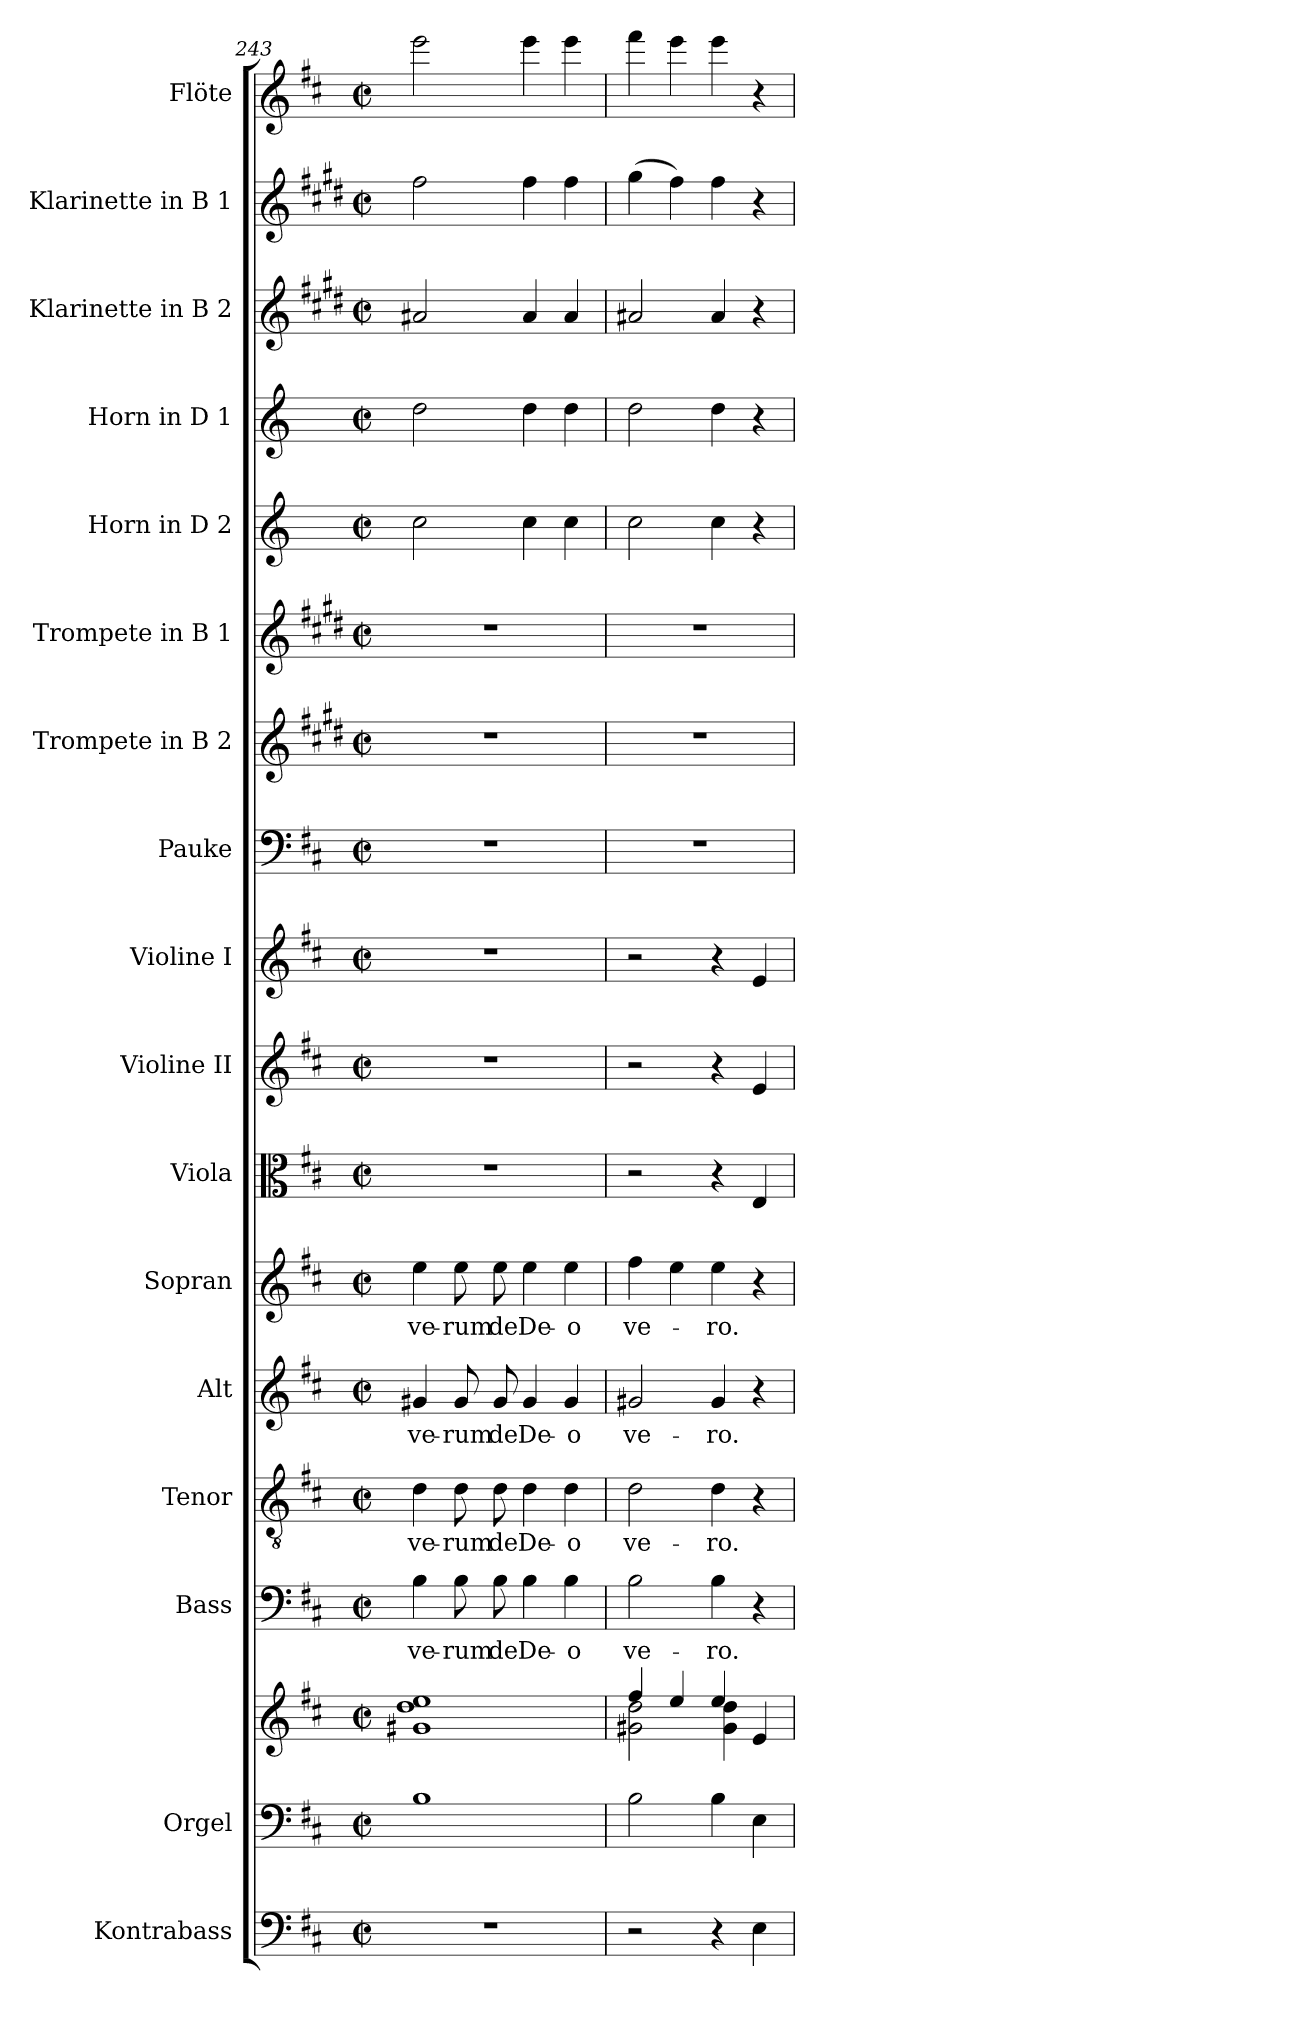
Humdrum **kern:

**kern	**kern	**kern	**kern	**text	**kern	**text	**kern	**text	**kern	**text	**kern	**kern	**kern	**kern	**kern	**kern	**kern	**kern	**kern	**kern	**kern
*part17	*part16	*part16	*part15	*part15	*part14	*part14	*part13	*part13	*part12	*part12	*part11	*part10	*part9	*part8	*part7	*part6	*part5	*part4	*part3	*part2	*part1
*staff18	*staff17	*staff16	*staff15	*staff15	*staff14	*staff14	*staff13	*staff13	*staff12	*staff12	*staff11	*staff10	*staff9	*staff8	*staff7	*staff6	*staff5	*staff4	*staff3	*staff2	*staff1
*I"Kontrabass	*I"Orgel	*	*I"Bass	*	*I"Tenor	*	*I"Alt	*	*I"Sopran	*	*I"Viola	*I"Violine II	*I"Violine I	*I"Pauke	*I"Trompete in B 2	*I"Trompete in B 1	*I"Horn in D 2	*I"Horn in D 1	*I"Klarinette in B 2	*I"Klarinette in B 1	*I"Flöte
*I'Kb.	*I'Org.	*	*I'B	*	*I'T	*	*I'A	*	*I'S	*	*I'Vla.	*I'Vl. II	*I'Vl. I	*I'Pk.	*I'Trp. 2	*I'Trp. 1	*I'Hrn. 2	*I'Hrn. 1	*I'Kl. 2	*I'Kl. 1	*I'Fl.
*clefF4	*clefF4	*clefG2	*clefF4	*	*clefGv2	*	*clefG2	*	*clefG2	*	*clefC3	*clefG2	*clefG2	*clefF4	*clefG2	*clefG2	*clefG2	*clefG2	*clefG2	*clefG2	*clefG2
*ITrd7c12	*	*	*	*	*	*	*	*	*	*	*	*	*	*	*ITrd1c2	*ITrd1c2	*ITrd-1c-2	*ITrd-1c-2	*ITrd1c2	*ITrd1c2	*
*k[f#c#]	*k[f#c#]	*k[f#c#]	*k[f#c#]	*	*k[f#c#]	*	*k[f#c#]	*	*k[f#c#]	*	*k[f#c#]	*k[f#c#]	*k[f#c#]	*k[f#c#]	*k[f#c#]	*k[f#c#]	*k[f#c#]	*k[f#c#]	*k[f#c#]	*k[f#c#]	*k[f#c#]
*D:	*D:	*D:	*D:	*	*D:	*	*D:	*	*D:	*	*D:	*D:	*D:	*D:	*D:	*D:	*D:	*D:	*D:	*D:	*D:
*M2/2	*M2/2	*M2/2	*M2/2	*	*M2/2	*	*M2/2	*	*M2/2	*	*M2/2	*M2/2	*M2/2	*M2/2	*M2/2	*M2/2	*M2/2	*M2/2	*M2/2	*M2/2	*M2/2
*met(c|)	*met(c|)	*met(c|)	*met(c|)	*	*met(c|)	*	*met(c|)	*	*met(c|)	*	*met(c|)	*met(c|)	*met(c|)	*met(c|)	*met(c|)	*met(c|)	*met(c|)	*met(c|)	*met(c|)	*met(c|)	*met(c|)
=243	=243	=243	=243	=243	=243	=243	=243	=243	=243	=243	=243	=243	=243	=243	=243	=243	=243	=243	=243	=243	=243
!	!	!	!	!LO:LY:b	!	!LO:LY:b	!	!LO:LY:b	!	!LO:LY:b	!	!	!	!	!	!	!	!	!	!	!
1r	1B	1g#X 1dd 1ee	4B\	ve-	4d\	ve-	4g#X/	ve-	4ee\	ve-	1r	1r	1r	1r	1r	1r	2dd\	2ee\	2g#X/	2ee\	2eee\
!	!	!	!	!LO:LY:b	!	!LO:LY:b	!	!LO:LY:b	!	!LO:LY:b	!	!	!	!	!	!	!	!	!	!	!
.	.	.	8B\	-rum	8d\	-rum	8g#/	-rum	8ee\	-rum	.	.	.	.	.	.	.	.	.	.	.
!	!	!	!	!LO:LY:b	!	!LO:LY:b	!	!LO:LY:b	!	!LO:LY:b	!	!	!	!	!	!	!	!	!	!	!
.	.	.	8B\	de	8d\	de	8g#/	de	8ee\	de	.	.	.	.	.	.	.	.	.	.	.
!	!	!	!	!LO:LY:b	!	!LO:LY:b	!	!LO:LY:b	!	!LO:LY:b	!	!	!	!	!	!	!	!	!	!	!
.	.	.	4B\	De-	4d\	De-	4g#/	De-	4ee\	De-	.	.	.	.	.	.	4dd\	4ee\	4g#/	4ee\	4eee\
!	!	!	!	!LO:LY:b	!	!LO:LY:b	!	!LO:LY:b	!	!LO:LY:b	!	!	!	!	!	!	!	!	!	!	!
.	.	.	4B\	-o	4d\	-o	4g#/	-o	4ee\	-o	.	.	.	.	.	.	4dd\	4ee\	4g#/	4ee\	4eee\
!!LO:PB:g=z
=244	=244	=244	=244	=244	=244	=244	=244	=244	=244	=244	=244	=244	=244	=244	=244	=244	=244	=244	=244	=244	=244
*	*	*^	*	*	*	*	*	*	*	*	*	*	*	*	*	*	*	*	*	*	*
!	!	!	!	!	!LO:LY:b	!	!LO:LY:b	!	!LO:LY:b	!	!LO:LY:b	!	!	!	!	!	!	!	!	!	!	!
2r	2B\	4ff#/	2g#X\ 2dd\	2B\	ve-	2d\	ve-	2g#X/	ve-	4ff#\	ve-	2r	2r	2r	1r	1r	1r	2dd\	2ee\	2g#X/	(>4ff#\	4fff#\
.	.	4ee/	.	.	.	.	.	.	.	4ee\	.	.	.	.	.	.	.	.	.	.	4ee\)	4eee\
!	!	!	!	!	!LO:LY:b	!	!LO:LY:b	!	!LO:LY:b	!	!LO:LY:b	!	!	!	!	!	!	!	!	!	!	!
4r	4B\	4ee/	4g#\ 4dd\	4B\	-ro.	4d\	-ro.	4g#/	-ro.	4ee\	-ro.	4r	4r	4r	.	.	.	4dd\	4ee\	4g#/	4ee\	4eee\
4EE\	4E\	4e/	4ryy	4r	.	4r	.	4r	.	4r	.	4E/	4e/	4e/	.	.	.	4r	4r	4r	4r	4r
*	*	*v	*v	*	*	*	*	*	*	*	*	*	*	*	*	*	*	*	*	*	*	*
=	=	=	=	=	=	=	=	=	=	=	=	=	=	=	=	=	=	=	=	=	=
*-	*-	*-	*-	*-	*-	*-	*-	*-	*-	*-	*-	*-	*-	*-	*-	*-	*-	*-	*-	*-	*-
